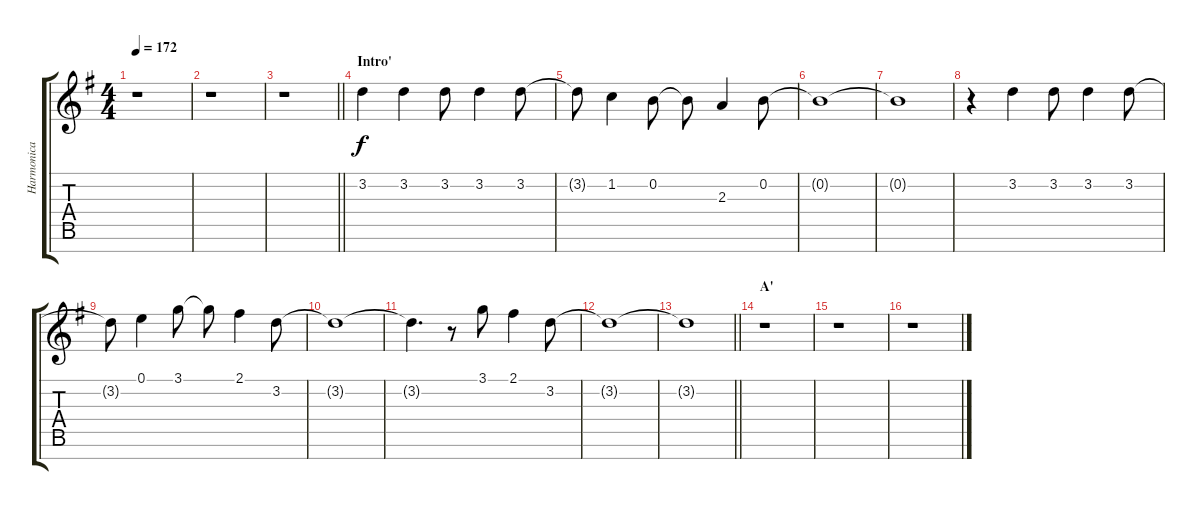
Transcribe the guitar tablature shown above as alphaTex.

\track ("Harmonica" "Harmonica") {instrument harmonica}
\staff {score tabs}
\tuning (E5 B4 G4 D4 A3 E3 B2) {hide}
\ts (4 4)
\tempo 172
\clef g2
\ks g
r.1{dy f} |
r.1 |
\barLineRight lightlight
r.1 |
\section ("" "Intro'")
3.2.4 3.2.4 3.2.8 3.2.4 3.2.8 |
3.2{t}.8 1.2.4 0.2.8 0.2{t}.8 2.3.4 0.2.8 |
0.2{t}.1 |
0.2{t}.1 |
r.4 3.2.4 3.2.8 3.2.4 3.2.8 |
3.2{t}.8 0.1.4 3.1.8 3.1{t}.8 2.1.4 3.2.8 |
3.2{t}.1 |
3.2{t}.4{d} r.8 3.1.8 2.1.4 3.2.8 |
3.2{t}.1 |
\barLineRight lightlight
3.2{t}.1 |
\section ("" "A'")
r.1 |
r.1 |
r.1
